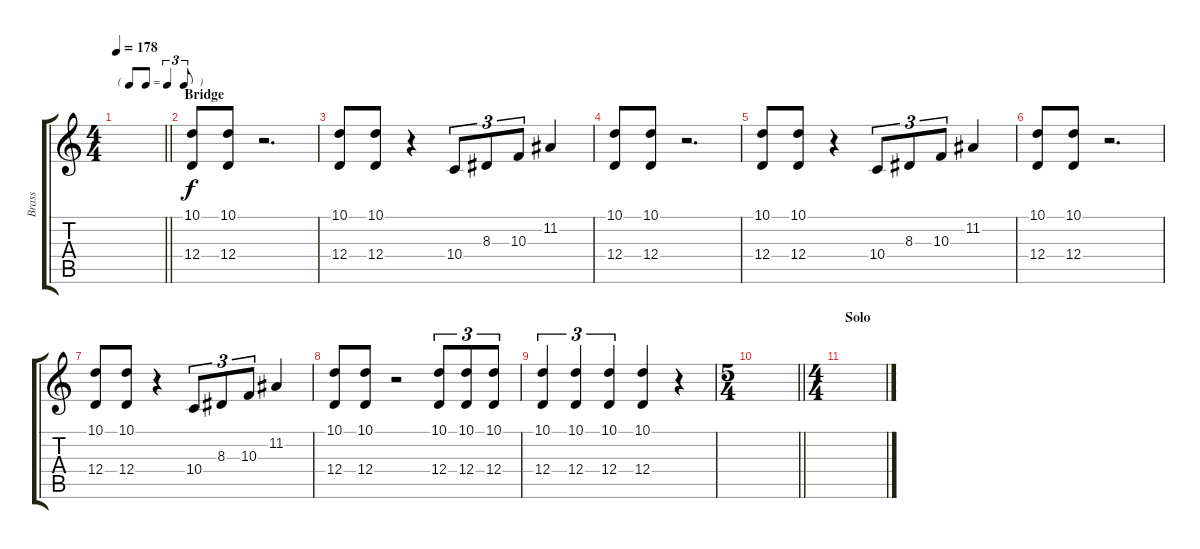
\track ("Brass" "Brass") {instrument brasssection}
\staff {score tabs}
\tuning (E4 B3 G3 D3 A2 E2) {hide}
\ts (4 4)
\tf triplet8th
\tempo 178
\clef g2
\barLineRight lightlight
\ks c
|
\section ("" "Bridge")
(10.1 12.4).8{dy f} (10.1 12.4).8 r.2{d} |
(10.1 12.4).8 (10.1 12.4).8 r.4 10.4.8{tu (3 2)} 8.3.8{tu (3 2)} 10.3.8{tu (3 2)} 11.2.4 |
(10.1 12.4).8 (10.1 12.4).8 r.2{d} |
(10.1 12.4).8 (10.1 12.4).8 r.4 10.4.8{tu (3 2)} 8.3.8{tu (3 2)} 10.3.8{tu (3 2)} 11.2.4 |
(10.1 12.4).8 (10.1 12.4).8 r.2{d} |
(10.1 12.4).8 (10.1 12.4).8 r.4 10.4.8{tu (3 2)} 8.3.8{tu (3 2)} 10.3.8{tu (3 2)} 11.2.4 |
(10.1 12.4).8 (10.1 12.4).8 r.2 (10.1 12.4).8{tu (3 2)} (10.1 12.4).8{tu (3 2)} (10.1 12.4).8{tu (3 2)} |
(10.1 12.4).4{tu (3 2)} (10.1 12.4).4{tu (3 2)} (10.1 12.4).4{tu (3 2)} (10.1 12.4).4 r.4 |
\ts (5 4)
\barLineRight lightlight
|
\ts (4 4)
\section ("" "Solo")
